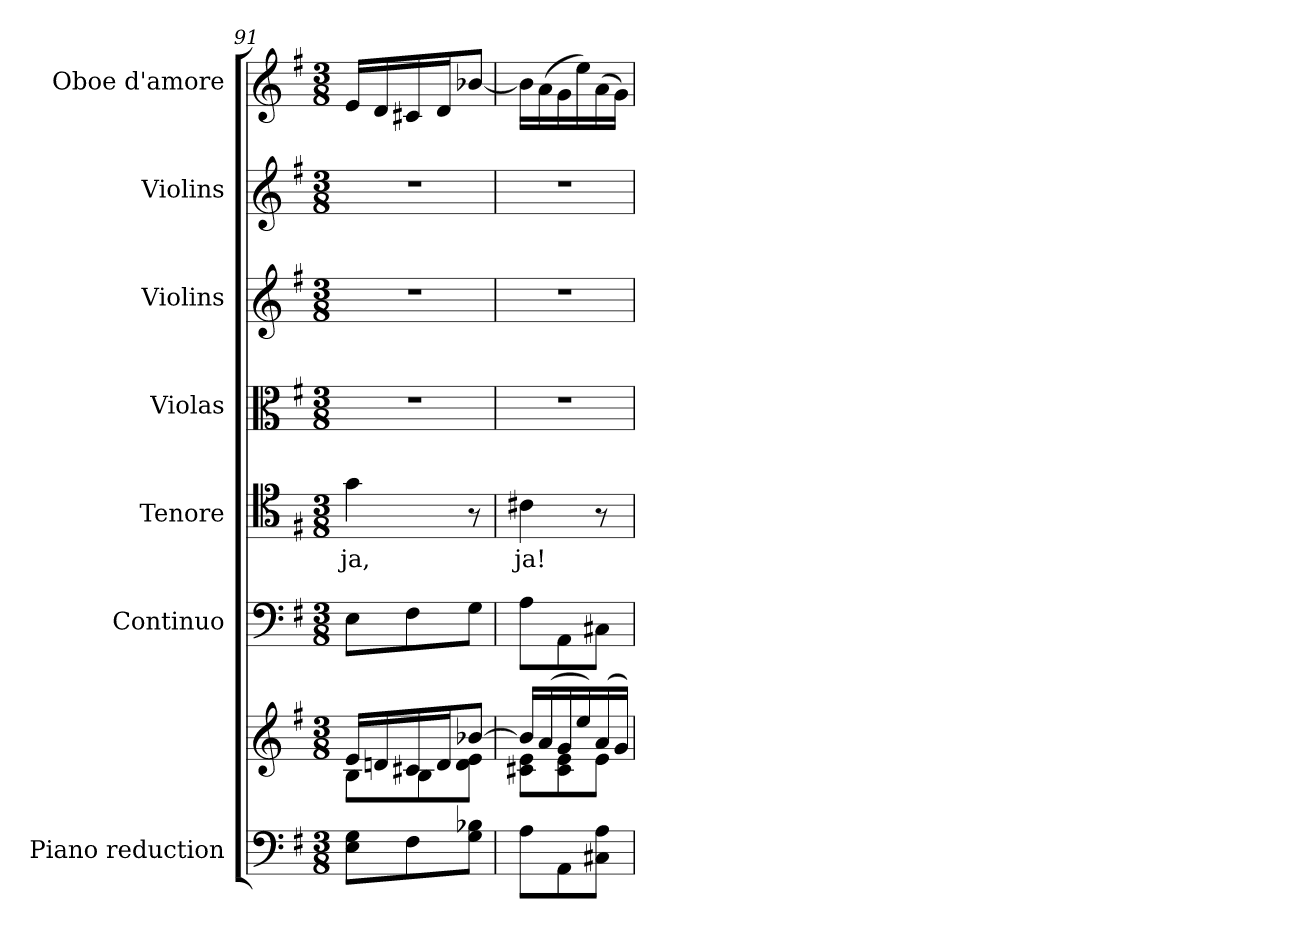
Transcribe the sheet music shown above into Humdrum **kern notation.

**kern	**kern	**kern	**kern	**text	**kern	**kern	**kern	**kern
*part7	*part7	*part6	*part5	*part5	*part4	*part3	*part2	*part1
*staff8	*staff7	*staff6	*staff5	*staff5	*staff4	*staff3	*staff2	*staff1
*I"Piano reduction	*	*I"Continuo	*I"Tenore	*	*I"Violas	*I"Violins	*I"Violins	*I"Oboe d'amore
*I'Pno	*	*	*	*	*	*	*	*I'Ob
*clefF4	*clefG2	*clefF4	*clefC4	*	*clefC3	*clefG2	*clefG2	*clefG2
*k[f#]	*k[f#]	*k[f#]	*k[f#]	*	*k[f#]	*k[f#]	*k[f#]	*k[f#]
*M3/8	*M3/8	*M3/8	*M3/8	*	*M3/8	*M3/8	*M3/8	*M3/8
=91	=91	=91	=91	=91	=91	=91	=91	=91
*	*^	*	*	*	*	*	*	*
!	!	!	!	!	!LO:LY:b	!	!	!	!
8E\ 8G\L	16e/LL	8B\L	8E\L	4g\	ja,	4.r	4.r	4.r	16e/LL
.	16dn/	.	.	.	.	.	.	.	16d/
8F#\	16c#X/	8B\	8F#\	.	.	.	.	.	16c#X/
.	16d/J	.	.	.	.	.	.	.	16d/J
8G\ 8B-X\J	[8b-X/J	8d\ 8e\J	8G\J	8r	.	.	.	.	[8b-X/J
=92	=92	=92	=92	=92	=92	=92	=92	=92	=92
!	!	!	!	!	!LO:LY:b	!	!	!	!
8A\L	16b-/LL]	8c#X\ 8e\L	8A\L	4c#X\	ja!	4.r	4.r	4.r	16b-\LL]
.	(>16a/	.	.	.	.	.	.	.	(>16a\
8AA\	16g/	8c#\ 8e\	8AA\	.	.	.	.	.	16g\
.	16ee/)	.	.	.	.	.	.	.	16ee\)
8C#X\ 8A\J	(>16a/	8e\J	8C#X\J	8r	.	.	.	.	(>16a\
.	16g/JJ)	.	.	.	.	.	.	.	16g\JJ)
*	*v	*v	*	*	*	*	*	*	*
=	=	=	=	=	=	=	=	=
*-	*-	*-	*-	*-	*-	*-	*-	*-
